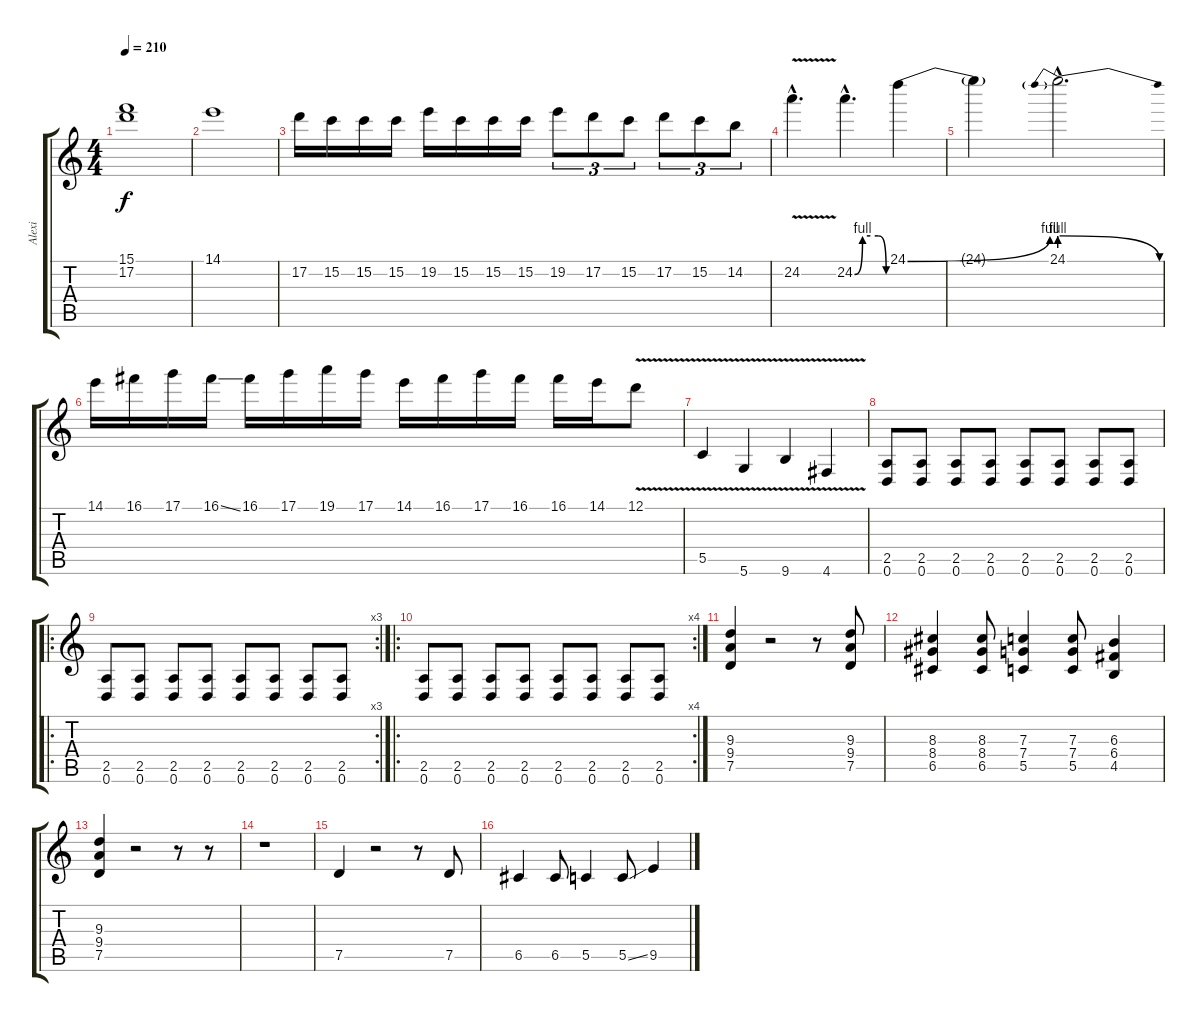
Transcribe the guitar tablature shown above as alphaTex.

\track ("Alexi" "Alexi") {instrument distortionguitar}
\staff {score tabs}
\tuning (D4 A3 F3 C3 G2 D2) {hide}
\ts (4 4)
\tempo 210
\clef g2
\ks c
(15.1{t} 17.2{t}).1{dy f} |
14.1.1 |
17.2.16 15.2.16 15.2.16 15.2.16 19.2.16 15.2.16 15.2.16 15.2.16 19.2.8{tu (3 2)} 17.2.8{tu (3 2)} 15.2.8{tu (3 2)} 17.2.8{tu (3 2)} 15.2.8{tu (3 2)} 14.2.8{tu (3 2)} |
24.2{v hac}.4{d} 24.2{be (custom 0 0 15 4 30 4 45 4 60 0) hac}.4{d} 24.1{be (bend 0 0 60 4)}.4 |
24.1{t}.4 24.1{be (prebendrelease 0 4 60 0) hac}.2{d} |
14.1.16 16.1.16 17.1.16 16.1{ss}.16 16.1.16 17.1.16 19.1.16 17.1.16 14.1.16 16.1.16 17.1.16 16.1.16 16.1.16 14.1.16 12.1{v}.8 |
5.5{v}.4 5.6{v}.4 9.6{v}.4 4.6{v}.4 |
(2.5 0.6).8 (2.5 0.6).8 (2.5 0.6).8 (2.5 0.6).8 (2.5 0.6).8 (2.5 0.6).8 (2.5 0.6).8 (2.5 0.6).8 |
\ro
\rc 3
(2.5 0.6).8 (2.5 0.6).8 (2.5 0.6).8 (2.5 0.6).8 (2.5 0.6).8 (2.5 0.6).8 (2.5 0.6).8 (2.5 0.6).8 |
\ro
\rc 4
(2.5 0.6).8 (2.5 0.6).8 (2.5 0.6).8 (2.5 0.6).8 (2.5 0.6).8 (2.5 0.6).8 (2.5 0.6).8 (2.5 0.6).8 |
(9.3 9.4 7.5).4 r.2 r.8 (9.3 9.4 7.5).8 |
(8.3 8.4 6.5).4 (8.3 8.4 6.5).8 (7.3 7.4 5.5).4 (7.3 7.4 5.5).8 (6.3 6.4 4.5).4 |
(9.3 9.4 7.5).4 r.2 r.8 r.8 |
r.1 |
7.5.4 r.2 r.8 7.5.8 |
6.5.4 6.5.8 5.5.4 5.5{ss}.8 9.5.4
